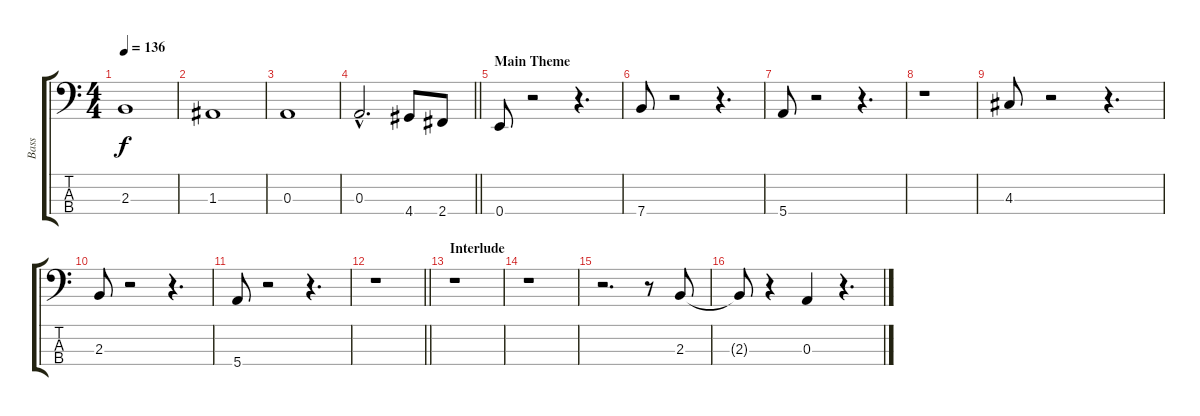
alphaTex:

\track ("Bass" "Bass") {instrument electricbasspick}
\staff {score tabs}
\tuning (G2 D2 A1 E1) {hide}
\ts (4 4)
\tempo 136
\clef f4
\ks c
2.3.1{dy f} |
1.3.1 |
0.3.1 |
\barLineRight lightlight
0.3{hac}.2{d} 4.4.8 2.4.8 |
\section ("" "Main Theme")
0.4.8 r.2 r.4{d} |
7.4.8 r.2 r.4{d} |
5.4.8 r.2 r.4{d} |
r.1 |
4.3.8 r.2 r.4{d} |
2.3.8 r.2 r.4{d} |
5.4.8 r.2 r.4{d} |
\barLineRight lightlight
r.1 |
\section ("" "Interlude")
r.1 |
r.1 |
r.2{d} r.8 2.3.8 |
2.3{t}.8 r.4 0.3.4 r.4{d}
